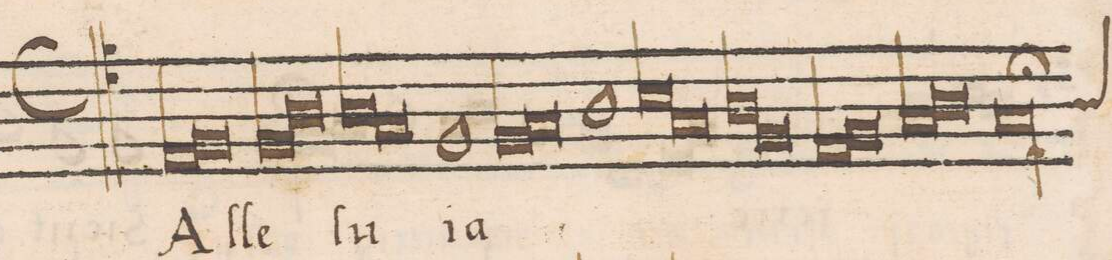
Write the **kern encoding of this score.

**kern	**text	**text
*I"TENOR	*	*
*clefC5	*	*
*k[]	*	*
*met(C|)	*	*
*M2/1	*	*
1C	Al-	.
1D	.	.
*Xlig	*	*
=2-	=2-	=2-
*lig	*	*
1D	-le-	.
1F	.	.
*Xlig	*	*
=3-	=3-	=3-
*lig	*	*
1F	-lu-	.
1E	.	.
*Xlig	*	*
=4-	=4-	=4-
1D	-ia	.
*lig	*	*
1D	.	.
=5-	=5-	=5-
1E	.	.
*Xlig	*	*
1F	.	.
=6-	=6-	=6-
*lig	*	*
1G	.	.
1E	.	.
*Xlig	*	*
=7-	=7-	=7-
*lig	*	*
1F	.	.
1D	.	.
*Xlig	*	*
=8-	=8-	=8-
*lig	*	*
1C	.	.
1D	.	.
*Xlig	*	*
=9-	=9-	=9-
*lig	*	*
1E	.	.
1F	.	.
*Xlig	*	*
=10-	=10-	=10-
*custos:F	*	*
0E;>\l	.	.
=11-	=11-	=11-
*-	*-	*-
